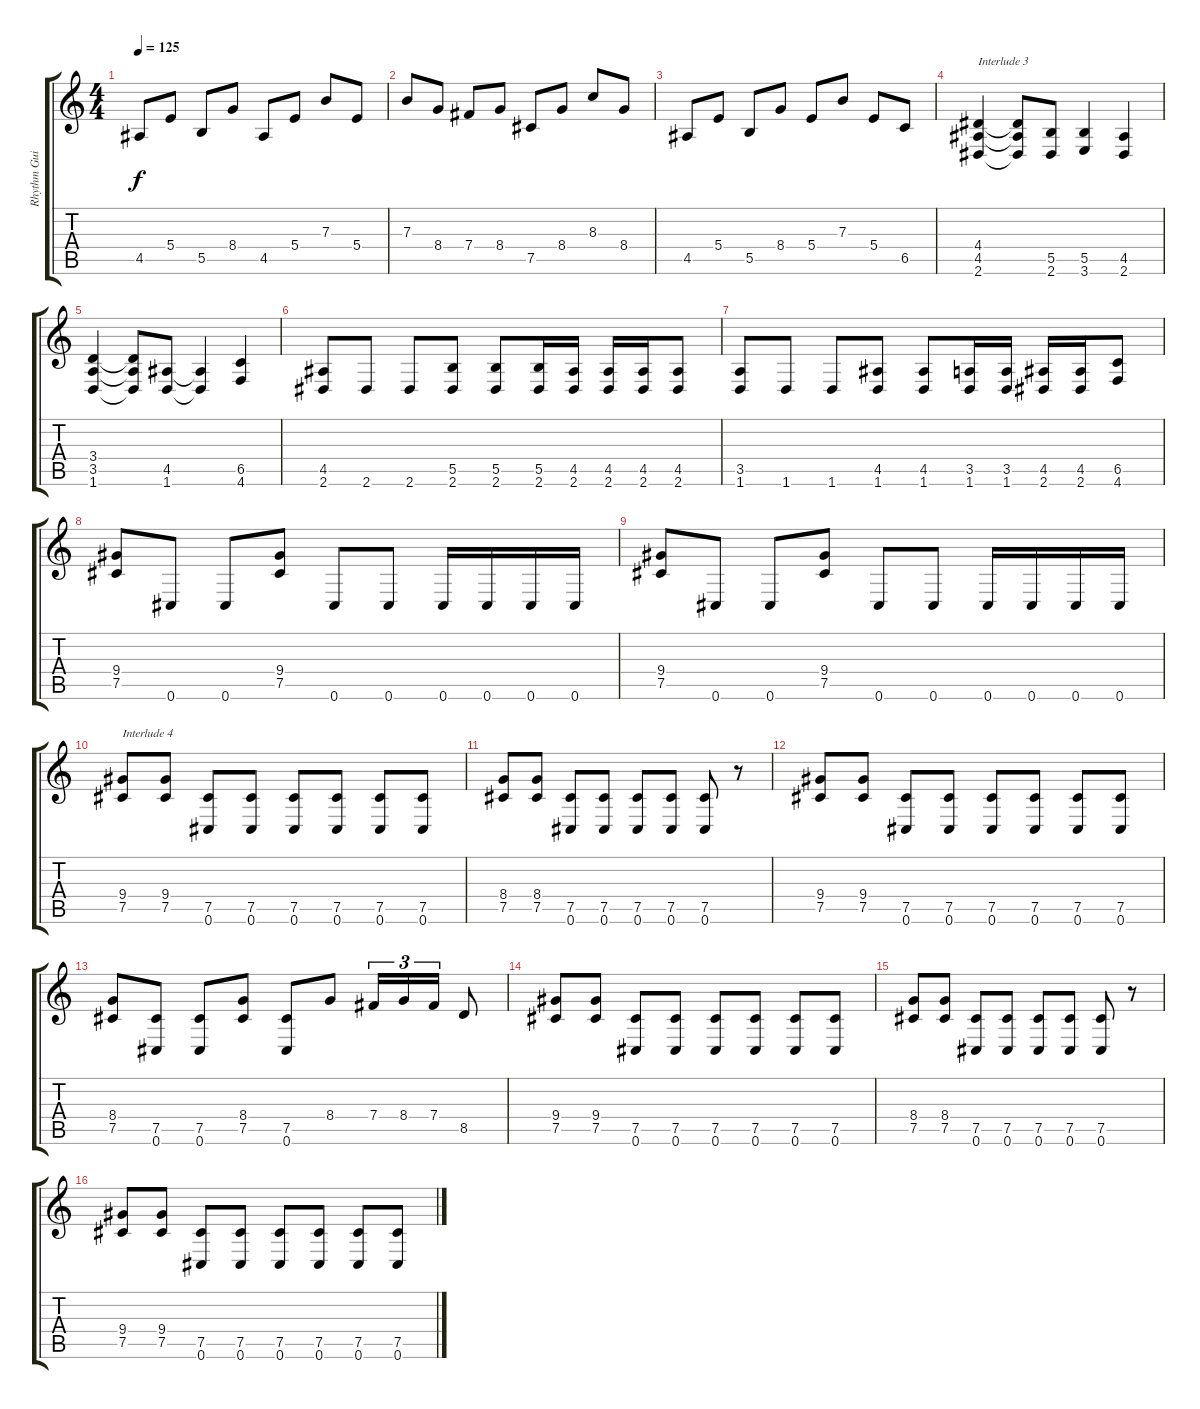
\track ("Rhythm Guitar" "Rhythm Gui") {instrument distortionguitar}
\staff {score tabs}
\tuning (Db4 Ab3 E3 B2 Gb2 Db2) {hide}
\ts (4 4)
\tempo 125
\clef g2
\ks c
4.5.8{dy f} 5.4.8 5.5.8 8.4.8 4.5.8 5.4.8 7.3.8 5.4.8 |
7.3.8 8.4.8 7.4.8 8.4.8 7.5.8 8.4.8 8.3.8 8.4.8 |
4.5.8 5.4.8 5.5.8 8.4.8 5.4.8 7.3.8 5.4.8 6.5.8 |
(4.4 4.5 2.6).4{txt "Interlude 3"} (4.4{t} 4.5{t} 2.6{t}).8 (5.5 2.6).8 (5.5 3.6).4 (4.5 2.6).4 |
(3.4 3.5 1.6).4 (3.4{t} 3.5{t} 1.6{t}).8 (4.5 1.6).8 (4.5{t} 1.6{t}).4 (6.5 4.6).4 |
(4.5 2.6).8 2.6.8 2.6.8 (5.5 2.6).8 (5.5 2.6).8 (5.5 2.6).16 (4.5 2.6).16 (4.5 2.6).16 (4.5 2.6).16 (4.5 2.6).8 |
(3.5 1.6).8 1.6.8 1.6.8 (4.5 1.6).8 (4.5 1.6).8 (3.5 1.6).16 (3.5 1.6).16 (4.5 2.6).16 (4.5 2.6).16 (6.5 4.6).8 |
(9.4 7.5).8 0.6.8 0.6.8 (9.4 7.5).8 0.6.8 0.6.8 0.6.16 0.6.16 0.6.16 0.6.16 |
(9.4 7.5).8 0.6.8 0.6.8 (9.4 7.5).8 0.6.8 0.6.8 0.6.16 0.6.16 0.6.16 0.6.16 |
(9.4 7.5).8{txt "Interlude 4"} (9.4 7.5).8 (7.5 0.6).8 (7.5 0.6).8 (7.5 0.6).8 (7.5 0.6).8 (7.5 0.6).8 (7.5 0.6).8 |
(8.4 7.5).8 (8.4 7.5).8 (7.5 0.6).8 (7.5 0.6).8 (7.5 0.6).8 (7.5 0.6).8 (7.5 0.6).8 r.8 |
(9.4 7.5).8 (9.4 7.5).8 (7.5 0.6).8 (7.5 0.6).8 (7.5 0.6).8 (7.5 0.6).8 (7.5 0.6).8 (7.5 0.6).8 |
(8.4 7.5).8 (7.5 0.6).8 (7.5 0.6).8 (8.4 7.5).8 (7.5 0.6).8 8.4.8 7.4.16{tu (3 2)} 8.4.16{tu (3 2)} 7.4.16{tu (3 2)} 8.5.8 |
(9.4 7.5).8 (9.4 7.5).8 (7.5 0.6).8 (7.5 0.6).8 (7.5 0.6).8 (7.5 0.6).8 (7.5 0.6).8 (7.5 0.6).8 |
(8.4 7.5).8 (8.4 7.5).8 (7.5 0.6).8 (7.5 0.6).8 (7.5 0.6).8 (7.5 0.6).8 (7.5 0.6).8 r.8 |
(9.4 7.5).8 (9.4 7.5).8 (7.5 0.6).8 (7.5 0.6).8 (7.5 0.6).8 (7.5 0.6).8 (7.5 0.6).8 (7.5 0.6).8
